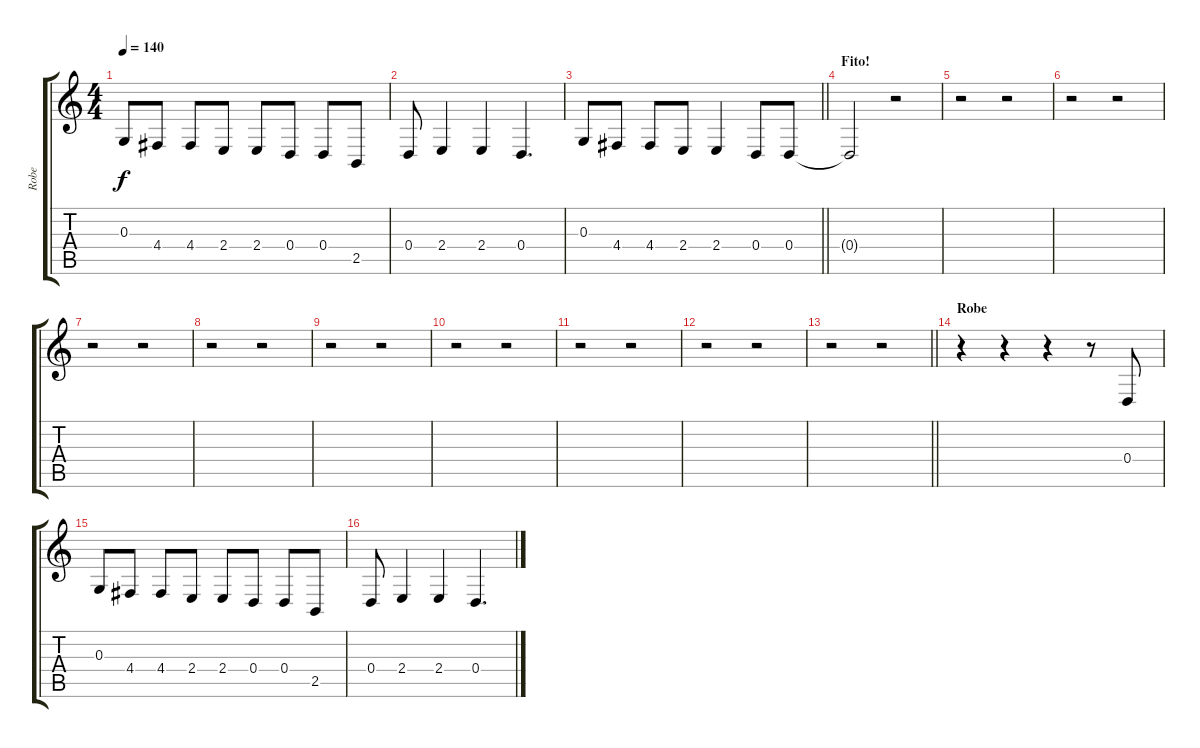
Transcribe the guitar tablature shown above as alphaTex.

\track ("Robe" "Robe") {instrument flute}
\staff {score tabs}
\tuning (E4 B3 G3 D3 A2 E2) {hide}
\ts (4 4)
\tempo 140
\clef g2
\ks c
0.3.8{dy f} 4.4.8 4.4.8 2.4.8 2.4.8 0.4.8 0.4.8 2.5.8 |
0.4.8 2.4.4 2.4.4 0.4.4{d} |
\barLineRight lightlight
0.3.8 4.4.8 4.4.8 2.4.8 2.4.4 0.4.8 0.4.8 |
\section ("" "Fito!")
0.4{t}.2 r.2 |
r.2 r.2 |
r.2 r.2 |
r.2 r.2 |
r.2 r.2 |
r.2 r.2 |
r.2 r.2 |
r.2 r.2 |
r.2 r.2 |
\barLineRight lightlight
r.2 r.2 |
\section ("" "Robe")
r.4 r.4 r.4 r.8 0.4.8 |
0.3.8 4.4.8 4.4.8 2.4.8 2.4.8 0.4.8 0.4.8 2.5.8 |
0.4.8 2.4.4 2.4.4 0.4.4{d}
